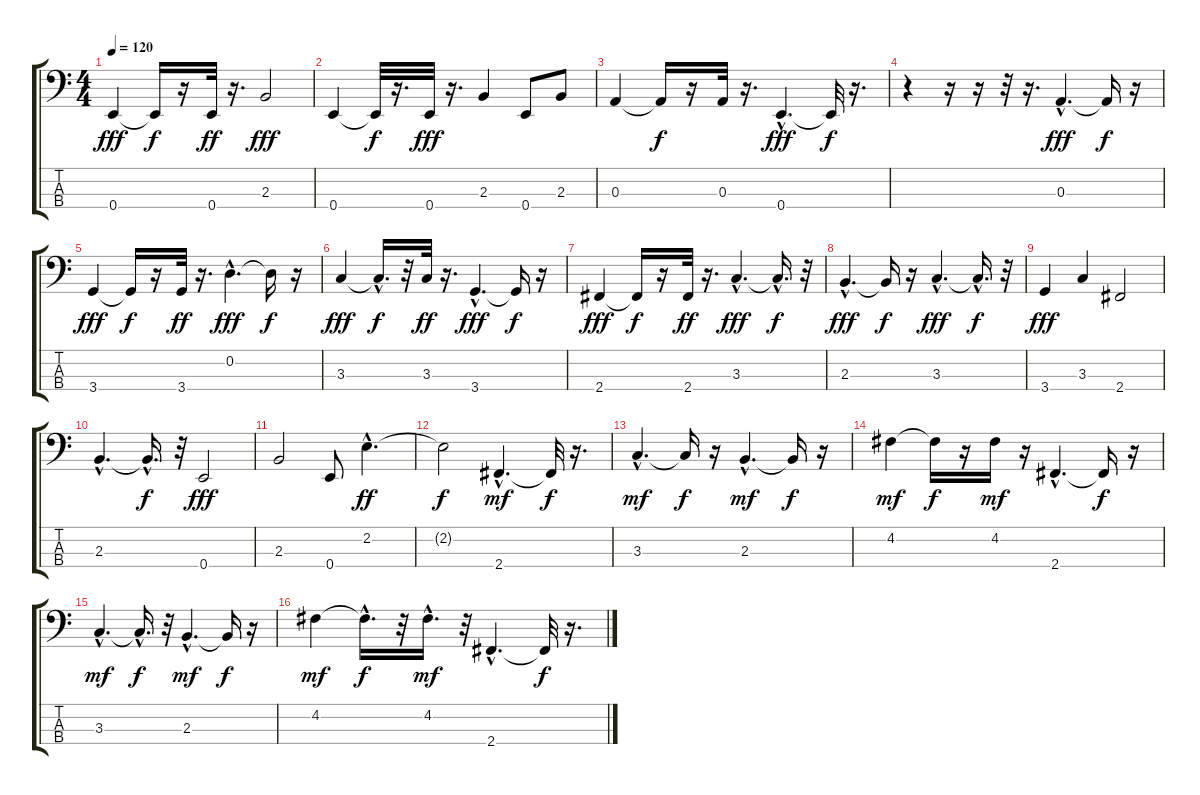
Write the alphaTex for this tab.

\track "" {instrument electricbassfinger}
\staff {score tabs}
\tuning (G2 D2 A1 E1) {hide}
\ts (4 4)
\tempo 120
\clef f4
\ks c
0.4.4{dy fff} 0.4{t}.16{dy f} r.16 0.4.32{dy ff} r.16{d} 2.3.2{dy fff} |
0.4.4 0.4{t}.32{dy f} r.16{d} 0.4.32{dy fff} r.16{d} 2.3.4 0.4.8 2.3.8 |
0.3.4 0.3{t}.16{dy f} r.16 0.3.32 r.16{d} 0.4{hac}.4{d dy fff} 0.4{t}.32{dy f} r.16{d} |
r.4 r.16 r.16 r.32 r.16{d} 0.3{hac}.4{d dy fff} 0.3{t}.16{dy f} r.16 |
3.4.4{dy fff} 3.4{t}.16{dy f} r.16 3.4.32{dy ff} r.16{d} 0.2{hac}.4{d dy fff} 0.2{t}.16{dy f} r.16 |
3.3.4{dy fff} 3.3{hac t}.16{d dy f} r.32 3.3.32{dy ff} r.16{d} 3.4{hac}.4{d dy fff} 3.4{t}.16{dy f} r.16 |
2.4.4{dy fff} 2.4{t}.16{dy f} r.16 2.4.32{dy ff} r.16{d} 3.3{hac}.4{d dy fff} 3.3{hac t}.16{d dy f} r.32 |
2.3{hac}.4{d dy fff} 2.3{t}.16{dy f} r.16 3.3{hac}.4{d dy fff} 3.3{hac t}.16{d dy f} r.32 |
3.4.4{dy fff} 3.3.4 2.4.2 |
2.3{hac}.4{d} 2.3{hac t}.16{d dy f} r.32 0.4.2{dy fff} |
2.3.2 0.4.8 2.2{hac}.4{d dy ff} |
2.2{t}.2{dy f} 2.4{hac}.4{d dy mf} 2.4{t}.32{dy f} r.16{d} |
3.3{hac}.4{d dy mf} 3.3{t}.16{dy f} r.16 2.3{hac}.4{d dy mf} 2.3{t}.16{dy f} r.16 |
4.2.4{dy mf} 4.2{t}.16{dy f} r.16 4.2.16{dy mf} r.16 2.4{hac}.4{d} 2.4{t}.16{dy f} r.16 |
3.3{hac}.4{d dy mf} 3.3{hac t}.16{d dy f} r.32 2.3{hac}.4{d dy mf} 2.3{t}.16{dy f} r.16 |
4.2.4{dy mf} 4.2{hac t}.16{d dy f} r.32 4.2{hac}.16{d dy mf} r.32 2.4{hac}.4{d} 2.4{t}.32{dy f} r.16{d}
